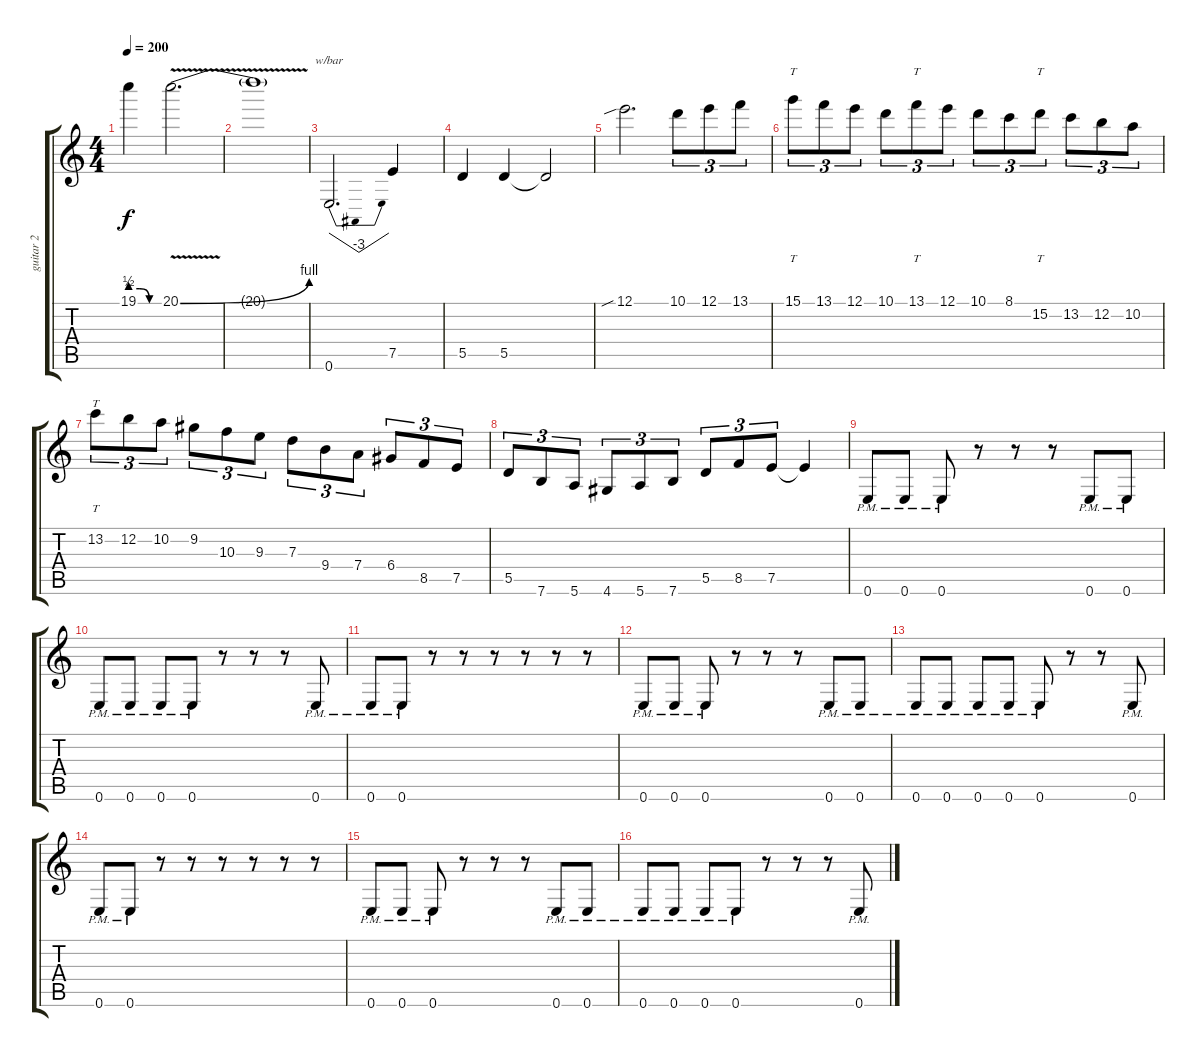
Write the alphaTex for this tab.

\track ("guitar 2" "guitar 2") {instrument distortionguitar}
\staff {score tabs}
\tuning (E4 B3 G3 D3 A2 E2) {hide}
\ts (4 4)
\tempo 200
\clef g2
\ks c
19.1{be (custom 0 2 20 2 40 0 60 0)}.4{dy f} 20.1{be (bend 0 0 60 4) v}.2{d} |
20.1{t}.1 |
0.6.2{d tbe (dip default 0 0 30 -12 60 0)} 7.5.4 |
5.5.4 5.5.4 5.5{t}.2 |
12.1{sib}.2{d} 10.1.8{tu (3 2)} 12.1.8{tu (3 2)} 13.1.8{tu (3 2)} |
15.1.8{tt tu (3 2)} 13.1.8{tu (3 2)} 12.1.8{tu (3 2)} 10.1.8{tu (3 2)} 13.1.8{tt tu (3 2)} 12.1.8{tu (3 2)} 10.1.8{tu (3 2)} 8.1.8{tu (3 2)} 15.2.8{tt tu (3 2)} 13.2.8{tu (3 2)} 12.2.8{tu (3 2)} 10.2.8{tu (3 2)} |
13.2.8{tt tu (3 2)} 12.2.8{tu (3 2)} 10.2.8{tu (3 2)} 9.2.8{tu (3 2)} 10.3.8{tu (3 2)} 9.3.8{tu (3 2)} 7.3.8{tu (3 2)} 9.4.8{tu (3 2)} 7.4.8{tu (3 2)} 6.4.8{tu (3 2)} 8.5.8{tu (3 2)} 7.5.8{tu (3 2)} |
5.5.8{tu (3 2)} 7.6.8{tu (3 2)} 5.6.8{tu (3 2)} 4.6.8{tu (3 2)} 5.6.8{tu (3 2)} 7.6.8{tu (3 2)} 5.5.8{tu (3 2)} 8.5.8{tu (3 2)} 7.5.8{tu (3 2)} 7.5{t}.4 |
0.6{pm}.8 0.6{pm}.8 0.6{pm}.8 r.8 r.8 r.8 0.6{pm}.8 0.6{pm}.8 |
0.6{pm}.8 0.6{pm}.8 0.6{pm}.8 0.6{pm}.8 r.8 r.8 r.8 0.6{pm}.8 |
0.6{pm}.8 0.6{pm}.8 r.8 r.8 r.8 r.8 r.8 r.8 |
0.6{pm}.8 0.6{pm}.8 0.6{pm}.8 r.8 r.8 r.8 0.6{pm}.8 0.6{pm}.8 |
0.6{pm}.8 0.6{pm}.8 0.6{pm}.8 0.6{pm}.8 0.6{pm}.8 r.8 r.8 0.6{pm}.8 |
0.6{pm}.8 0.6{pm}.8 r.8 r.8 r.8 r.8 r.8 r.8 |
0.6{pm}.8 0.6{pm}.8 0.6{pm}.8 r.8 r.8 r.8 0.6{pm}.8 0.6{pm}.8 |
0.6{pm}.8 0.6{pm}.8 0.6{pm}.8 0.6{pm}.8 r.8 r.8 r.8 0.6{pm}.8
